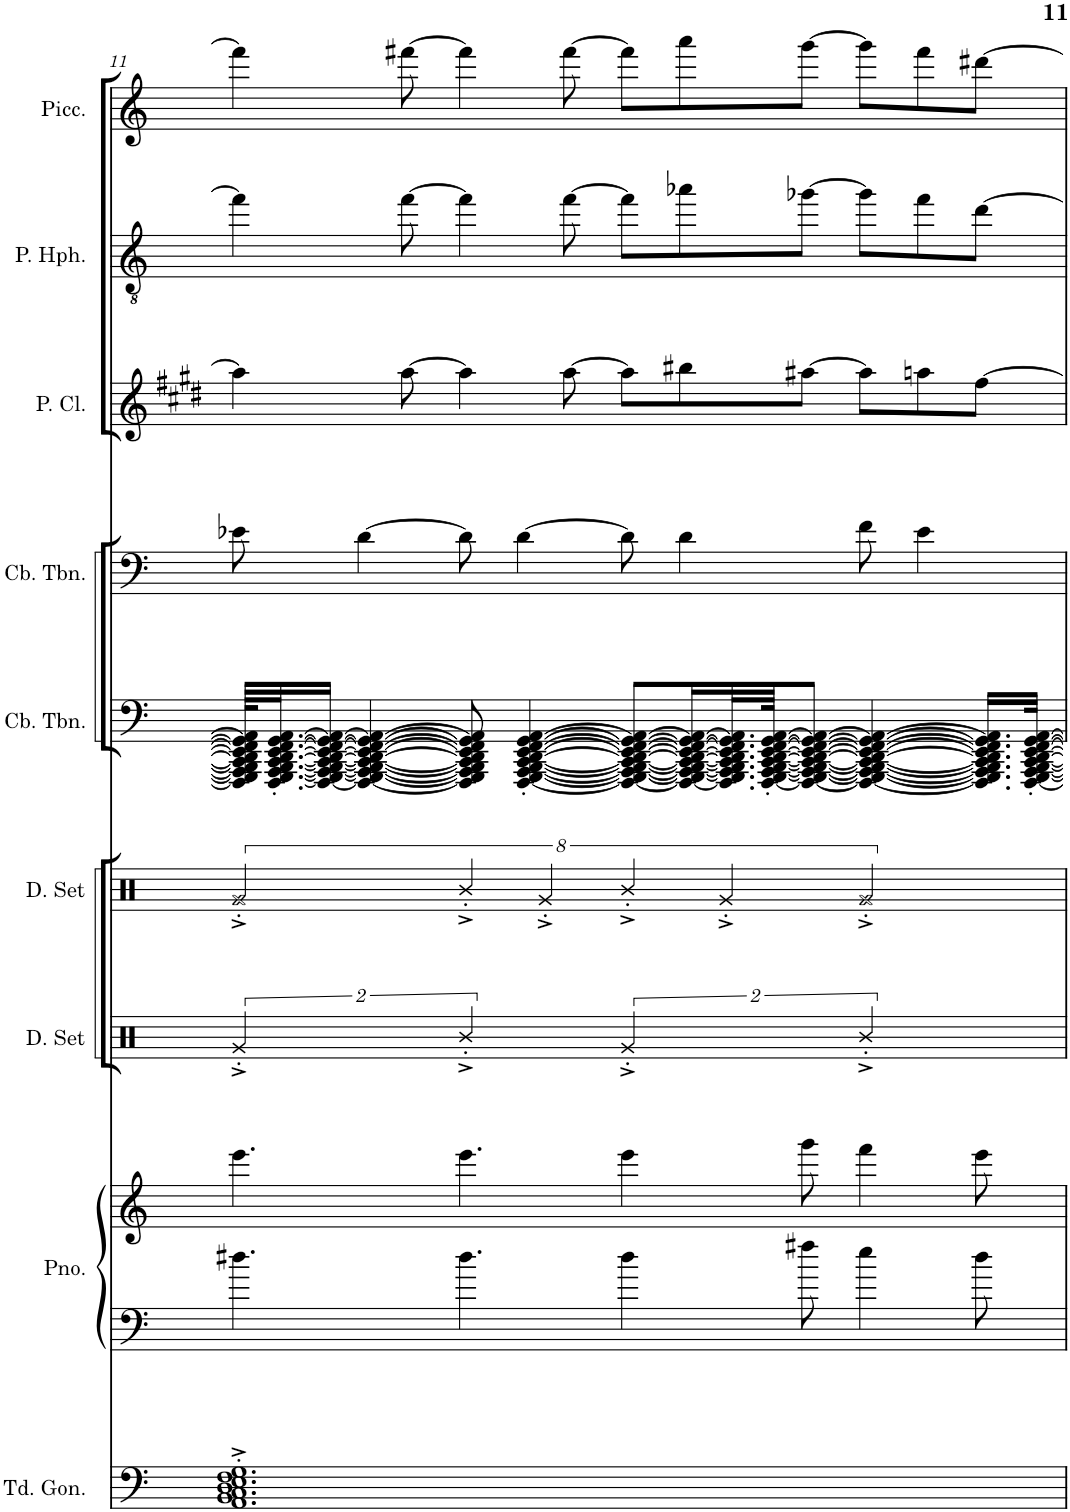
**kern	**kern	**kern	**kern	**kern	**kern	**kern	**kern	**kern	**kern
*part9	*part8	*part8	*part7	*part6	*part5	*part4	*part3	*part2	*part1
*staff10	*staff9	*staff8	*staff7	*staff6	*staff5	*staff4	*staff3	*staff2	*staff1
*I"Tuned Gongs	*I"Piano	*	*I"Drumset	*I"Drumset	*I"Contrabass Trombone	*I"Contrabass Trombone	*I"Piccolo Clarinet	*I"Piccolo Heckelphone	*I"Piccolo
*I'Td. Gon.	*I'Pno.	*	*I'D. Set	*I'D. Set	*I'Cb. Tbn.	*I'Cb. Tbn.	*I'P. Cl.	*I'P. Hph.	*I'Picc.
!!LO:PB:g=z
*clefF4	*clefF4	*clefG2	*clefX	*clefX	*clefF4	*clefF4	*clefG2	*clefGv2	*clefG2
*	*	*	*	*	*	*	*Trd-5c-8	*	*Trd-7c-12
*k[]	*k[]	*k[]	*k[]	*k[]	*k[]	*k[]	*k[f#c#g#d#]	*k[]	*k[]
*M12/8	*M12/8	*M12/8	*M12/8	*M12/8	*M12/8	*M12/8	*M12/8	*M12/8	*M12/8
=11	=11	=11	=11	=11	=11	=11	=11	=11	=11
1.AA'^ 1.BB'^ 1.C'^ 1.D'^ 1.E'^ 1.F'^ 1.G'^	4.dd#X\	4.eee\	8%3Rg'^/	8%3Rg'^/	64FFF/] 64GGG/] 64AAA/] 64BBB/] 64CC/] 64DD/] 64EE/] 64FF/] 64GG/] 64AA/]KLLL	8e-X\	4aa\]	4ff\]	4fff#\]
.	.	.	.	.	[32.FFF/' [32.GGG/' [32.AAA/' [32.BBB/' [32.CC/' [32.DD/' [32.EE/' [32.FF/' [32.GG/' [32.AA/'J	.	.	.	.
.	.	.	.	.	16FFF/_ 16GGG/_ 16AAA/_ 16BBB/_ 16CC/_ 16DD/_ 16EE/_ 16FF/_ 16GG/_ 16AA/_JJ	.	.	.	.
.	.	.	.	.	4FFF/_ 4GGG/_ 4AAA/_ 4BBB/_ 4CC/_ 4DD/_ 4EE/_ 4FF/_ 4GG/_ 4AA/_	[4d\	.	.	.
.	.	.	.	.	.	.	[8aa\	[8ff\	[8fff#X\
.	4.dd#\	4.eee\	8%3R'^/	16%3R'^/	8FFF/] 8GGG/] 8AAA/] 8BBB/] 8CC/] 8DD/] 8EE/] 8FF/] 8GG/] 8AA/]	8d\]	4aa\]	4ff\]	4fff#\]
.	.	.	.	.	[4FFF/' [4GGG/' [4AAA/' [4BBB/' [4CC/' [4DD/' [4EE/' [4FF/' [4GG/' [4AA/'	[4d\	.	.	.
.	.	.	.	16%3Rg'^/	.	.	.	.	.
.	.	.	.	.	.	.	[8aa\	[8ff\	[8fff#\
.	4dd#\	4eee\	8%3Rg'^/	16%3R'^/	8FFF/_ 8GGG/_ 8AAA/_ 8BBB/_ 8CC/_ 8DD/_ 8EE/_ 8FF/_ 8GG/_ 8AA/_L	8d\]	8aa\L]	8ff\L]	8fff#\L]
.	.	.	.	.	16FFF/_ 16GGG/_ 16AAA/_ 16BBB/_ 16CC/_ 16DD/_ 16EE/_ 16FF/_ 16GG/_ 16AA/_L	4d\	8bb#X\	8aa-X\	8aaa\
.	.	.	.	16%3Rg'^/	32.FFF/] 32.GGG/] 32.AAA/] 32.BBB/] 32.CC/] 32.DD/] 32.EE/] 32.FF/] 32.GG/] 32.AA/]L	.	.	.	.
.	.	.	.	.	[64FFF/' [64GGG/' [64AAA/' [64BBB/' [64CC/' [64DD/' [64EE/' [64FF/' [64GG/' [64AA/'JJK	.	.	.	.
.	8ff#X\	8ggg\	.	.	8FFF/_ 8GGG/_ 8AAA/_ 8BBB/_ 8CC/_ 8DD/_ 8EE/_ 8FF/_ 8GG/_ 8AA/_J	.	[8aa#X\J	[8gg-X\J	[8ggg\J
.	4ee\	4fff\	8%3R'^/	8%3Rg'^/	4FFF/_ 4GGG/_ 4AAA/_ 4BBB/_ 4CC/_ 4DD/_ 4EE/_ 4FF/_ 4GG/_ 4AA/_	8f\	8aa#\L]	8gg-\L]	8ggg\L]
.	.	.	.	.	.	4e-\	8aan\	8ff\	8fff#\
.	8dd#\	8eee\	.	.	16.FFF/] 16.GGG/] 16.AAA/] 16.BBB/] 16.CC/] 16.DD/] 16.EE/] 16.FF/] 16.GG/] 16.AA/]LL	.	[8ff#\J	[8dd\J	[8ddd#X\J
.	.	.	.	.	[32FFF/' [32GGG/' [32AAA/' [32BBB/' [32CC/' [32DD/' [32EE/' [32FF/' [32GG/' [32AA/'JJk	.	.	.	.
=	=	=	=	=	=	=	=	=	=
*-	*-	*-	*-	*-	*-	*-	*-	*-	*-
